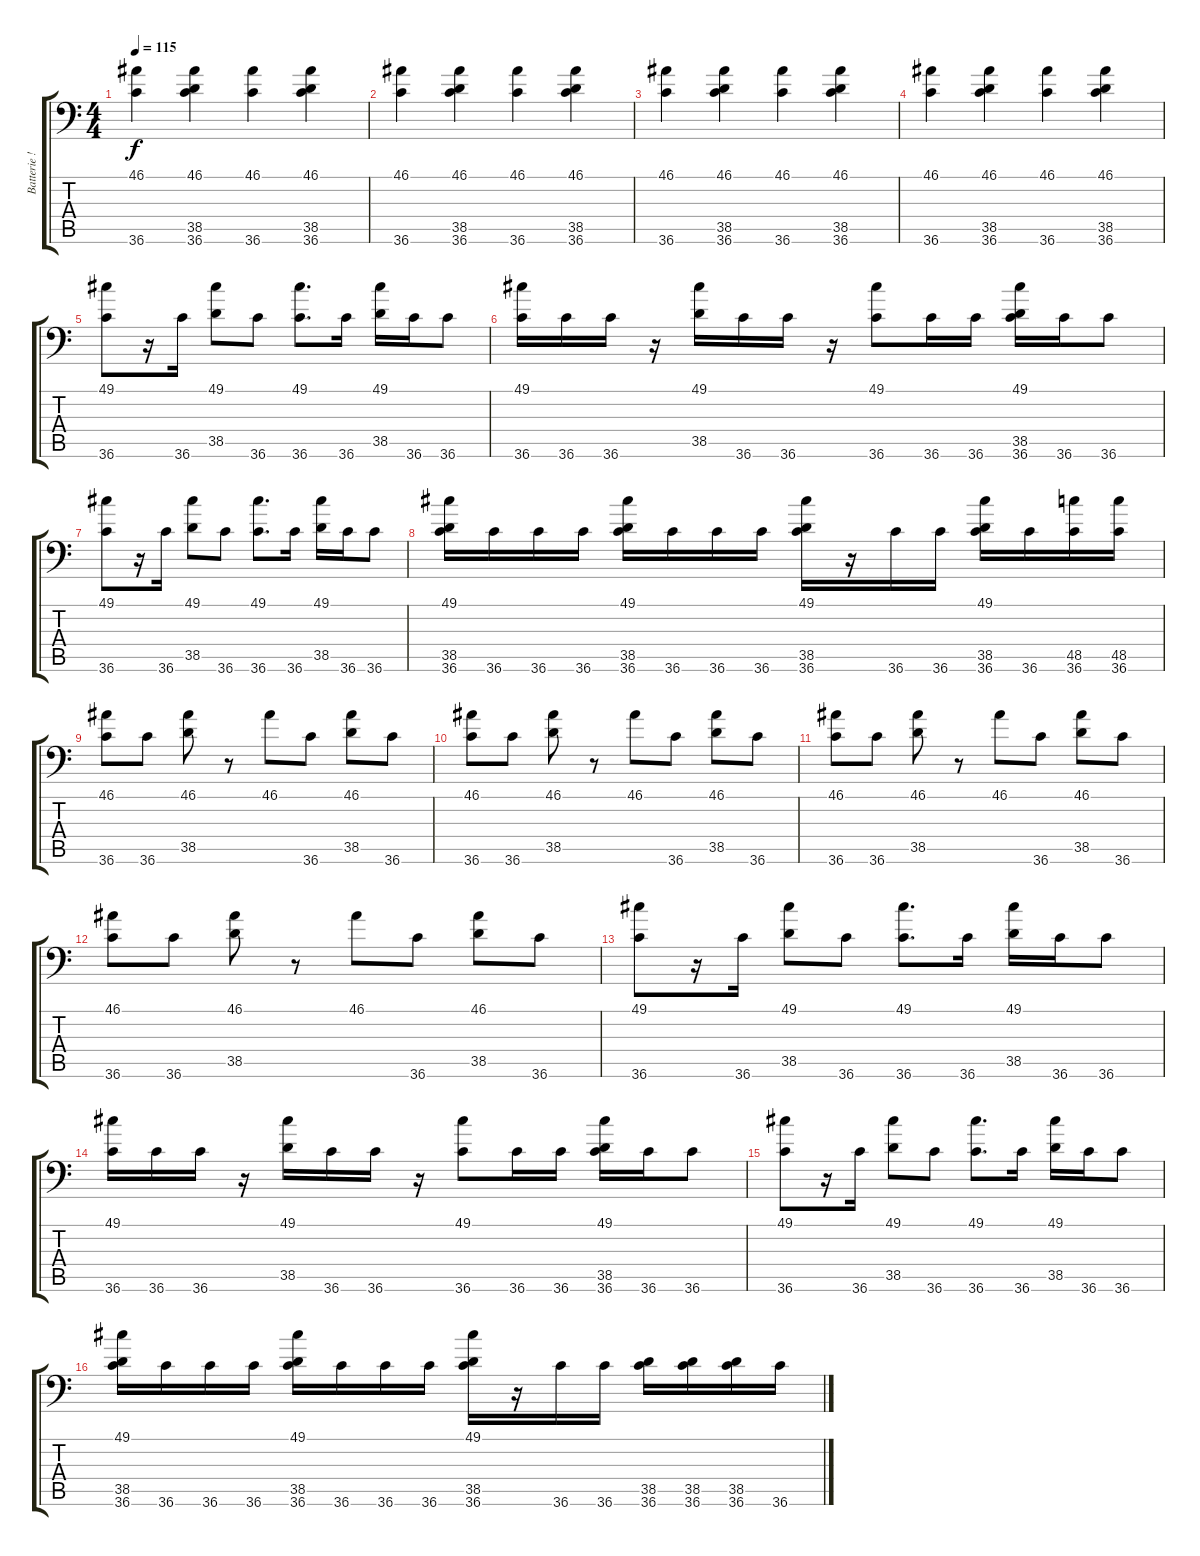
\track ("Batterie !!" "Batterie !") {instrument acousticgrandpiano}
\staff {score tabs}
\tuning (C-1 C-1 C-1 C-1 C-1 C-1) {hide}
\ts (4 4)
\tempo 115
\clef f4
\ks c
(46.1 36.6).4{dy f} (46.1 38.5 36.6).4 (46.1 36.6).4 (46.1 38.5 36.6).4 |
(46.1 36.6).4 (46.1 38.5 36.6).4 (46.1 36.6).4 (46.1 38.5 36.6).4 |
(46.1 36.6).4 (46.1 38.5 36.6).4 (46.1 36.6).4 (46.1 38.5 36.6).4 |
(46.1 36.6).4 (46.1 38.5 36.6).4 (46.1 36.6).4 (46.1 38.5 36.6).4 |
(49.1 36.6).8 r.16 36.6.16 (49.1 38.5).8 36.6.8 (49.1 36.6).8{d} 36.6.16 (49.1 38.5).16 36.6.16 36.6.8 |
(49.1 36.6).16 36.6.16 36.6.16 r.16 (49.1 38.5).16 36.6.16 36.6.16 r.16 (49.1 36.6).8 36.6.16 36.6.16 (49.1 38.5 36.6).16 36.6.16 36.6.8 |
(49.1 36.6).8 r.16 36.6.16 (49.1 38.5).8 36.6.8 (49.1 36.6).8{d} 36.6.16 (49.1 38.5).16 36.6.16 36.6.8 |
(49.1 38.5 36.6).16 36.6.16 36.6.16 36.6.16 (49.1 38.5 36.6).16 36.6.16 36.6.16 36.6.16 (49.1 38.5 36.6).16 r.16 36.6.16 36.6.16 (49.1 38.5 36.6).16 36.6.16 (48.5 36.6).16 (48.5 36.6).16 |
(46.1 36.6).8 36.6.8 (46.1 38.5).8 r.8 46.1.8 36.6.8 (46.1 38.5).8 36.6.8 |
(46.1 36.6).8 36.6.8 (46.1 38.5).8 r.8 46.1.8 36.6.8 (46.1 38.5).8 36.6.8 |
(46.1 36.6).8 36.6.8 (46.1 38.5).8 r.8 46.1.8 36.6.8 (46.1 38.5).8 36.6.8 |
(46.1 36.6).8 36.6.8 (46.1 38.5).8 r.8 46.1.8 36.6.8 (46.1 38.5).8 36.6.8 |
(49.1 36.6).8 r.16 36.6.16 (49.1 38.5).8 36.6.8 (49.1 36.6).8{d} 36.6.16 (49.1 38.5).16 36.6.16 36.6.8 |
(49.1 36.6).16 36.6.16 36.6.16 r.16 (49.1 38.5).16 36.6.16 36.6.16 r.16 (49.1 36.6).8 36.6.16 36.6.16 (49.1 38.5 36.6).16 36.6.16 36.6.8 |
(49.1 36.6).8 r.16 36.6.16 (49.1 38.5).8 36.6.8 (49.1 36.6).8{d} 36.6.16 (49.1 38.5).16 36.6.16 36.6.8 |
(49.1 38.5 36.6).16 36.6.16 36.6.16 36.6.16 (49.1 38.5 36.6).16 36.6.16 36.6.16 36.6.16 (49.1 38.5 36.6).16 r.16 36.6.16 36.6.16 (38.5 36.6).16 (38.5 36.6).16 (38.5 36.6).16 36.6.16
